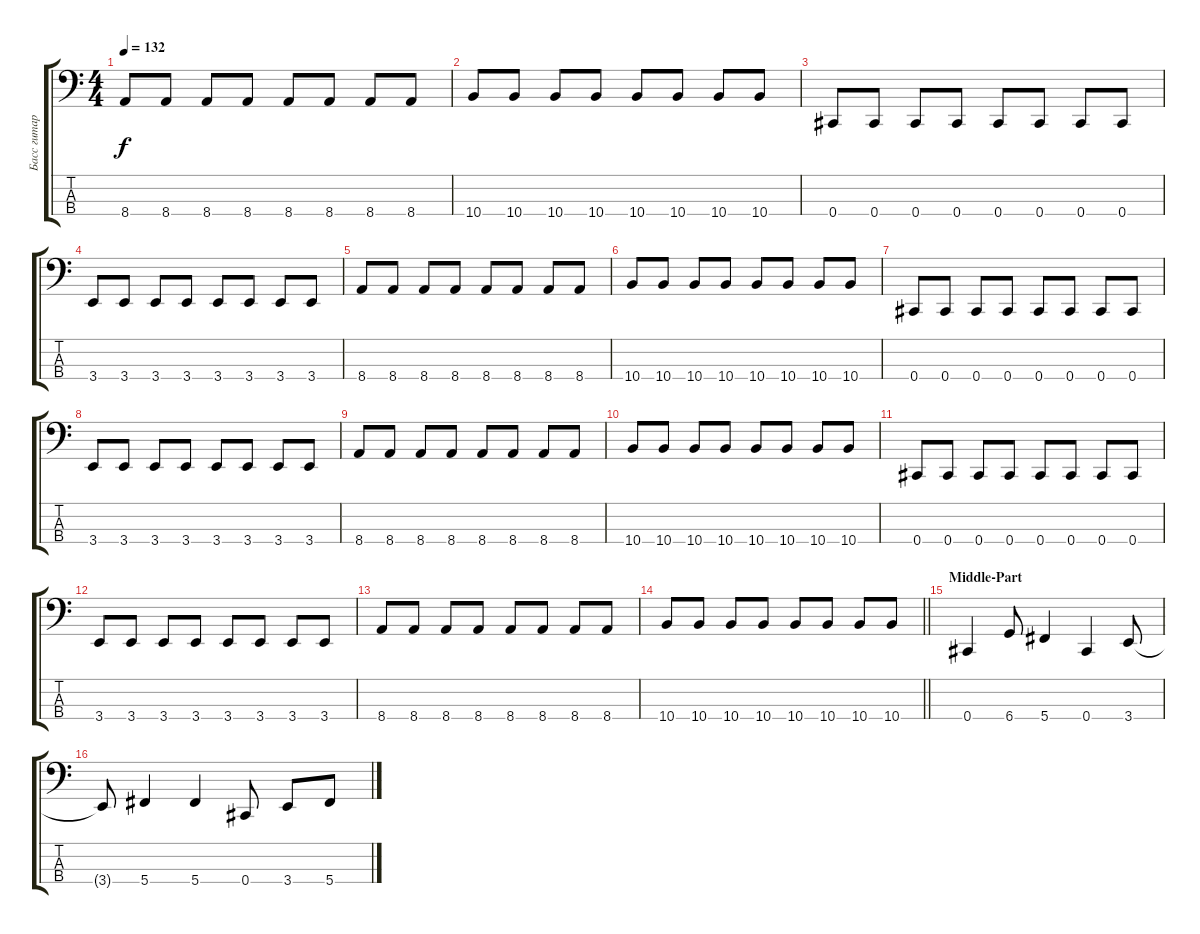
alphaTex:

\track ("Басс гитара" "Басс гитар") {instrument electricbassfinger}
\staff {score tabs}
\tuning (Gb2 Db2 Ab1 Db1) {hide}
\ts (4 4)
\tempo 132
\clef f4
\ks c
8.4.8{dy f} 8.4.8 8.4.8 8.4.8 8.4.8 8.4.8 8.4.8 8.4.8 |
10.4.8 10.4.8 10.4.8 10.4.8 10.4.8 10.4.8 10.4.8 10.4.8 |
0.4.8 0.4.8 0.4.8 0.4.8 0.4.8 0.4.8 0.4.8 0.4.8 |
3.4.8 3.4.8 3.4.8 3.4.8 3.4.8 3.4.8 3.4.8 3.4.8 |
8.4.8 8.4.8 8.4.8 8.4.8 8.4.8 8.4.8 8.4.8 8.4.8 |
10.4.8 10.4.8 10.4.8 10.4.8 10.4.8 10.4.8 10.4.8 10.4.8 |
0.4.8 0.4.8 0.4.8 0.4.8 0.4.8 0.4.8 0.4.8 0.4.8 |
3.4.8 3.4.8 3.4.8 3.4.8 3.4.8 3.4.8 3.4.8 3.4.8 |
8.4.8 8.4.8 8.4.8 8.4.8 8.4.8 8.4.8 8.4.8 8.4.8 |
10.4.8 10.4.8 10.4.8 10.4.8 10.4.8 10.4.8 10.4.8 10.4.8 |
0.4.8 0.4.8 0.4.8 0.4.8 0.4.8 0.4.8 0.4.8 0.4.8 |
3.4.8 3.4.8 3.4.8 3.4.8 3.4.8 3.4.8 3.4.8 3.4.8 |
8.4.8 8.4.8 8.4.8 8.4.8 8.4.8 8.4.8 8.4.8 8.4.8 |
\barLineRight lightlight
10.4.8 10.4.8 10.4.8 10.4.8 10.4.8 10.4.8 10.4.8 10.4.8 |
\section ("" "Middle-Part")
0.4.4 6.4.8 5.4.4 0.4.4 3.4.8 |
3.4{t}.8 5.4.4 5.4.4 0.4.8 3.4.8 5.4.8
